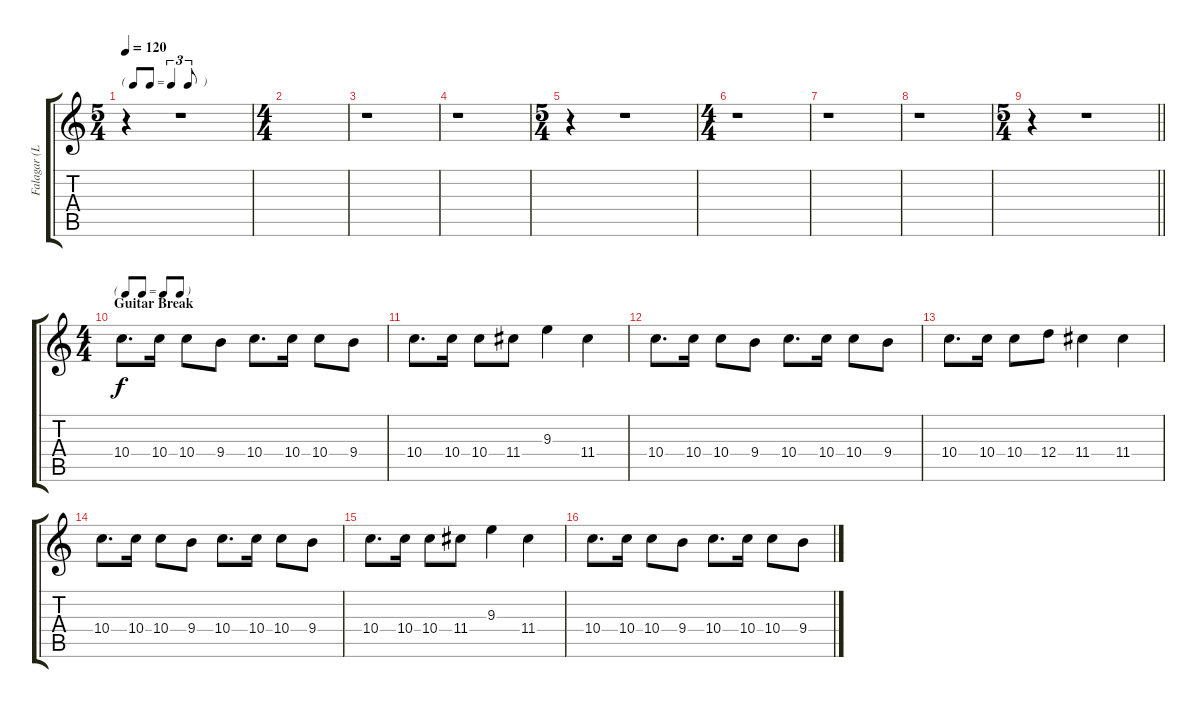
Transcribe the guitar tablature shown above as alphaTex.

\track ("Falagar (Lead)" "Falagar (L") {instrument distortionguitar}
\staff {score tabs}
\tuning (E4 B3 G3 D3 A2 E2) {hide}
\ts (5 4)
\tf triplet8th
\tempo 120
\clef g2
\ks c
r.4{dy f} r.1 |
\ts (4 4)
|
r.1 |
r.1 |
\ts (5 4)
r.4 r.1 |
\ts (4 4)
r.1 |
r.1 |
r.1 |
\ts (5 4)
\barLineRight lightlight
r.4 r.1 |
\ts (4 4)
\tf none
\section ("" "Guitar Break")
10.4.8{d} 10.4.16 10.4.8 9.4.8 10.4.8{d} 10.4.16 10.4.8 9.4.8 |
10.4.8{d} 10.4.16 10.4.8 11.4.8 9.3.4 11.4.4 |
10.4.8{d} 10.4.16 10.4.8 9.4.8 10.4.8{d} 10.4.16 10.4.8 9.4.8 |
10.4.8{d} 10.4.16 10.4.8 12.4.8 11.4.4 11.4.4 |
10.4.8{d} 10.4.16 10.4.8 9.4.8 10.4.8{d} 10.4.16 10.4.8 9.4.8 |
10.4.8{d} 10.4.16 10.4.8 11.4.8 9.3.4 11.4.4 |
10.4.8{d} 10.4.16 10.4.8 9.4.8 10.4.8{d} 10.4.16 10.4.8 9.4.8
